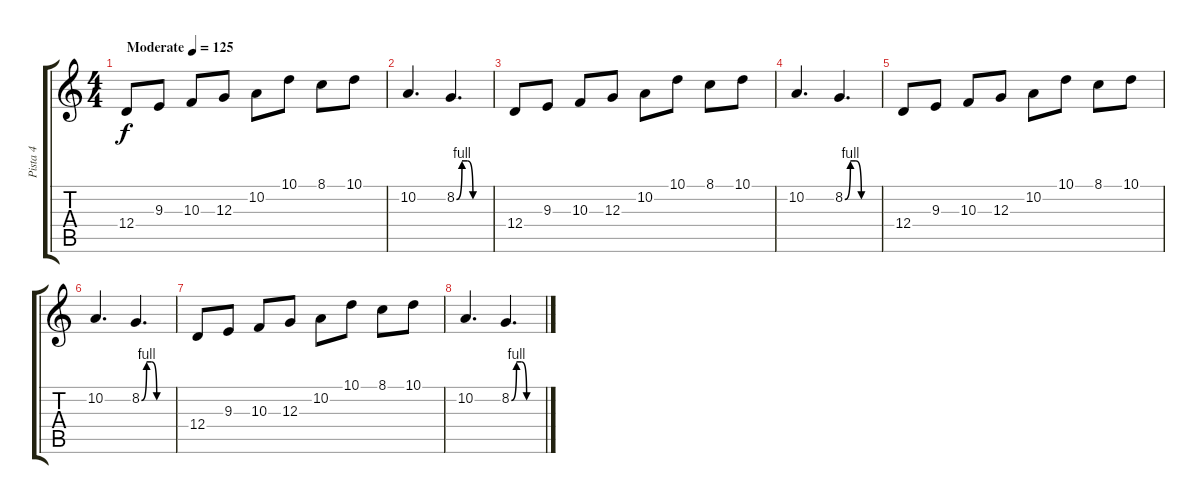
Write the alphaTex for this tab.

\track ("Pista 4" "Pista 4") {instrument lead1square}
\staff {score tabs}
\tuning (E4 B3 G3 D3 A2 E2) {hide}
\ts (4 4)
\tempo (125 "Moderate")
\clef g2
\ks c
12.4.8{dy f instrument lead1square} 9.3.8 10.3.8 12.3.8 10.2.8 10.1.8 8.1.8 10.1.8 |
10.2.4{d} 8.2{be (custom 0 0 10 4 20 4 30 0 60 0)}.4{d} |
12.4.8 9.3.8 10.3.8 12.3.8 10.2.8 10.1.8 8.1.8 10.1.8 |
10.2.4{d} 8.2{be (custom 0 0 10 4 20 4 30 0 60 0)}.4{d} |
12.4.8 9.3.8 10.3.8 12.3.8 10.2.8 10.1.8 8.1.8 10.1.8 |
10.2.4{d} 8.2{be (custom 0 0 10 4 20 4 30 0 60 0)}.4{d} |
12.4.8 9.3.8 10.3.8 12.3.8 10.2.8 10.1.8 8.1.8 10.1.8 |
10.2.4{d} 8.2{be (custom 0 0 10 4 20 4 30 0 60 0)}.4{d}
